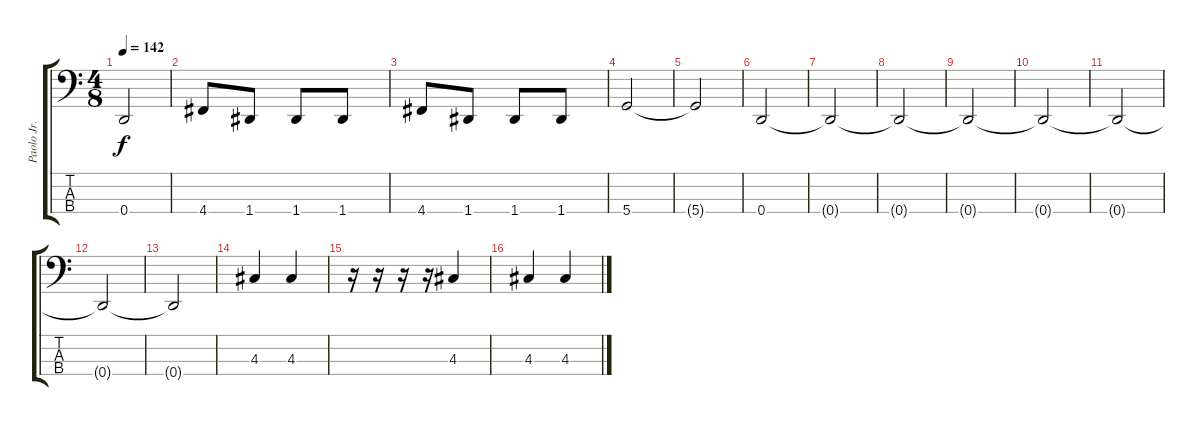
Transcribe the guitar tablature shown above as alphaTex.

\track ("Paolo Jr." "Paolo Jr.") {instrument electricbasspick}
\staff {score tabs}
\tuning (G2 D2 A1 D1) {hide}
\ts (4 8)
\tempo 142
\clef f4
\ks c
0.4{t}.2{dy f} |
4.4.8 1.4.8 1.4.8 1.4.8 |
4.4.8 1.4.8 1.4.8 1.4.8 |
5.4.2 |
5.4{t}.2 |
0.4.2 |
0.4{t}.2 |
0.4{t}.2 |
0.4{t}.2 |
0.4{t}.2 |
0.4{t}.2 |
0.4{t}.2 |
0.4{t}.2 |
4.3.4 4.3.4 |
r.16 r.16 r.16 r.16 4.3.4 |
4.3.4 4.3.4
